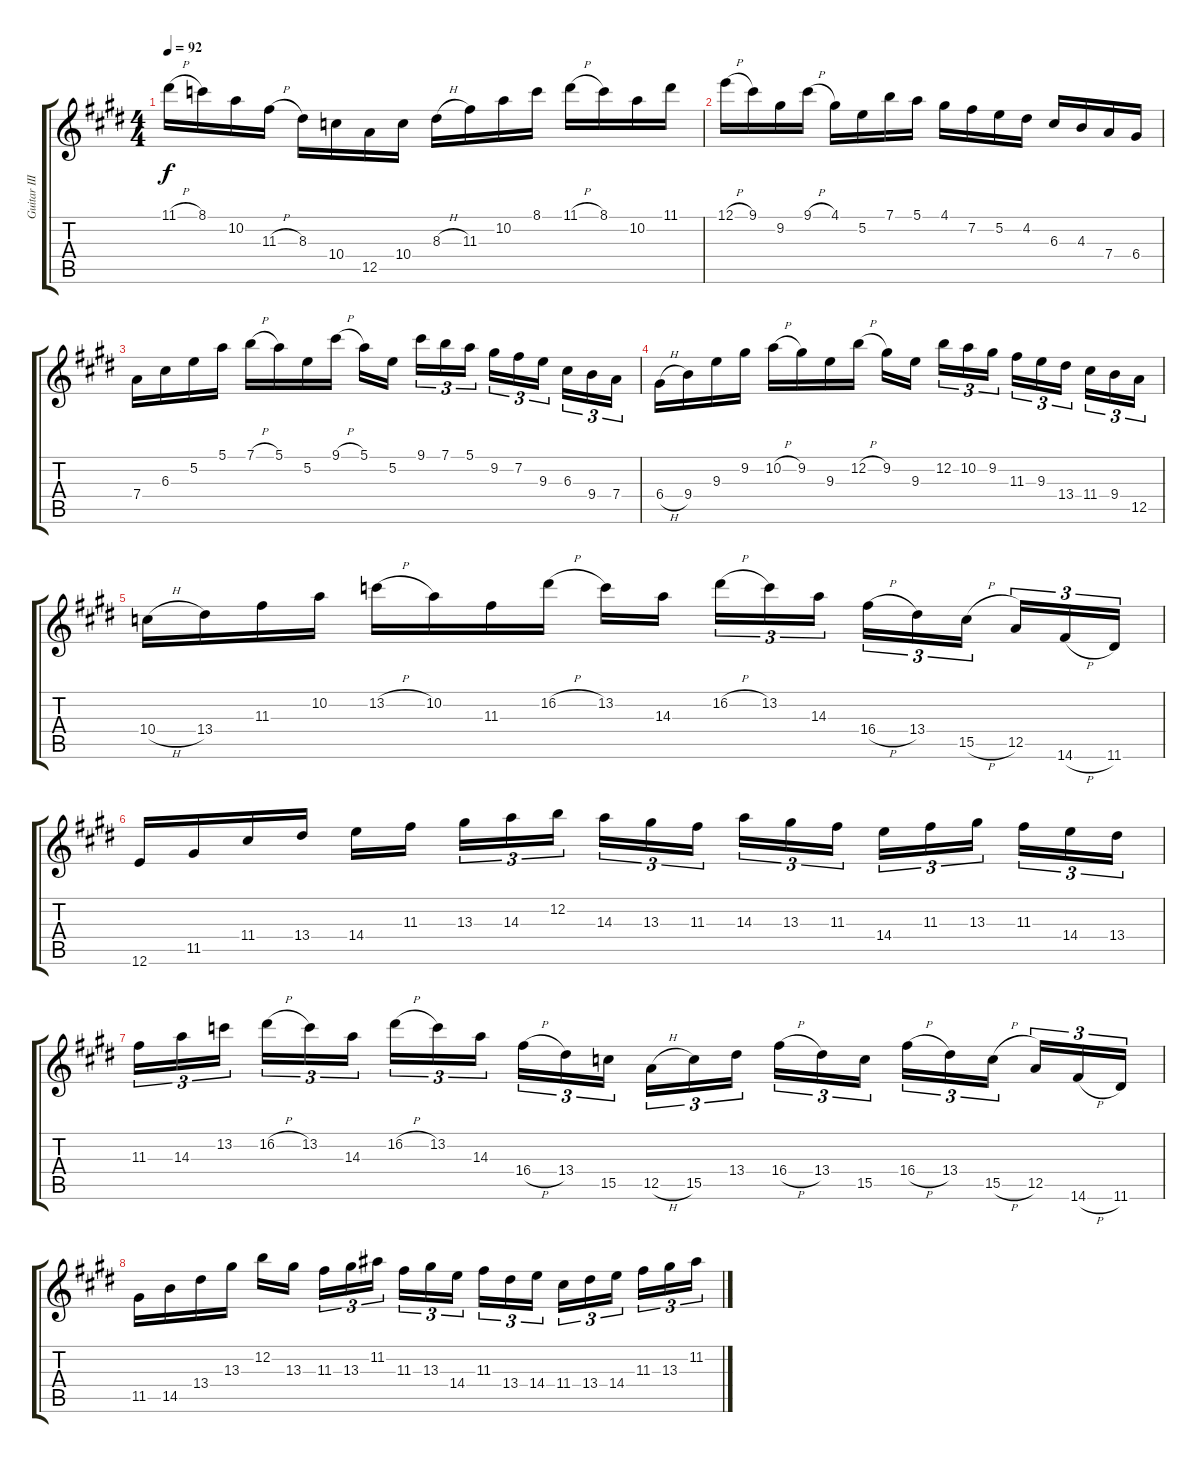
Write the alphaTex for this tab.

\track ("Guitar III" "Guitar III") {instrument acousticguitarsteel}
\staff {score tabs}
\tuning (E4 B3 G3 D3 A2 E2) {hide}
\ts (4 4)
\tempo 92
\clef g2
\ks e
11.1{h}.16{dy f} 8.1.16 10.2.16 11.3{h}.16 8.3.16 10.4.16 12.5.16 10.4.16 8.3{h}.16 11.3.16 10.2.16 8.1.16 11.1{h}.16 8.1.16 10.2.16 11.1.16 |
12.1{h}.16 9.1.16 9.2.16 9.1{h}.16 4.1.16 5.2.16 7.1.16 5.1.16 4.1.16 7.2.16 5.2.16 4.2.16 6.3.16 4.3.16 7.4.16 6.4.16 |
7.4.16 6.3.16 5.2.16 5.1.16 7.1{h}.16 5.1.16 5.2.16 9.1{h}.16 5.1.16 5.2.16{beam splitsecondary} 9.1.16{tu (3 2)} 7.1.16{tu (3 2)} 5.1.16{tu (3 2)} 9.2.16{tu (3 2)} 7.2.16{tu (3 2)} 9.3.16{tu (3 2) beam splitsecondary} 6.3.16{tu (3 2)} 9.4.16{tu (3 2)} 7.4.16{tu (3 2)} |
6.4{h}.16 9.4.16 9.3.16 9.2.16 10.2{h}.16 9.2.16 9.3.16 12.2{h}.16 9.2.16 9.3.16{beam splitsecondary} 12.2.16{tu (3 2)} 10.2.16{tu (3 2)} 9.2.16{tu (3 2)} 11.3.16{tu (3 2)} 9.3.16{tu (3 2)} 13.4.16{tu (3 2) beam splitsecondary} 11.4.16{tu (3 2)} 9.4.16{tu (3 2)} 12.5.16{tu (3 2)} |
10.4{h}.16 13.4.16 11.3.16 10.2.16 13.2{h}.16 10.2.16 11.3.16 16.2{h}.16 13.2.16 14.3.16{beam splitsecondary} 16.2{h}.16{tu (3 2)} 13.2.16{tu (3 2)} 14.3.16{tu (3 2)} 16.4{h}.16{tu (3 2)} 13.4.16{tu (3 2)} 15.5{h}.16{tu (3 2) beam splitsecondary} 12.5.16{tu (3 2)} 14.6{h}.16{tu (3 2)} 11.6.16{tu (3 2)} |
12.6.16 11.5.16 11.4.16 13.4.16 14.4.16 11.3.16{beam splitsecondary} 13.3.16{tu (3 2)} 14.3.16{tu (3 2)} 12.2.16{tu (3 2)} 14.3.16{tu (3 2)} 13.3.16{tu (3 2)} 11.3.16{tu (3 2) beam splitsecondary} 14.3.16{tu (3 2)} 13.3.16{tu (3 2)} 11.3.16{tu (3 2)} 14.4.16{tu (3 2)} 11.3.16{tu (3 2)} 13.3.16{tu (3 2) beam splitsecondary} 11.3.16{tu (3 2)} 14.4.16{tu (3 2)} 13.4.16{tu (3 2)} |
11.3.16{tu (3 2)} 14.3.16{tu (3 2)} 13.2.16{tu (3 2) beam splitsecondary} 16.2{h}.16{tu (3 2)} 13.2.16{tu (3 2)} 14.3.16{tu (3 2)} 16.2{h}.16{tu (3 2)} 13.2.16{tu (3 2)} 14.3.16{tu (3 2) beam splitsecondary} 16.4{h}.16{tu (3 2)} 13.4.16{tu (3 2)} 15.5.16{tu (3 2)} 12.5{h}.16{tu (3 2)} 15.5.16{tu (3 2)} 13.4.16{tu (3 2) beam splitsecondary} 16.4{h}.16{tu (3 2)} 13.4.16{tu (3 2)} 15.5.16{tu (3 2)} 16.4{h}.16{tu (3 2)} 13.4.16{tu (3 2)} 15.5{h}.16{tu (3 2) beam splitsecondary} 12.5.16{tu (3 2)} 14.6{h}.16{tu (3 2)} 11.6.16{tu (3 2)} |
11.5.16 14.5.16 13.4.16 13.3.16 12.2.16 13.3.16{beam splitsecondary} 11.3.16{tu (3 2)} 13.3.16{tu (3 2)} 11.2.16{tu (3 2)} 11.3.16{tu (3 2)} 13.3.16{tu (3 2)} 14.4.16{tu (3 2) beam splitsecondary} 11.3.16{tu (3 2)} 13.4.16{tu (3 2)} 14.4.16{tu (3 2)} 11.4.16{tu (3 2)} 13.4.16{tu (3 2)} 14.4.16{tu (3 2) beam splitsecondary} 11.3.16{tu (3 2)} 13.3.16{tu (3 2)} 11.2.16{tu (3 2)}
